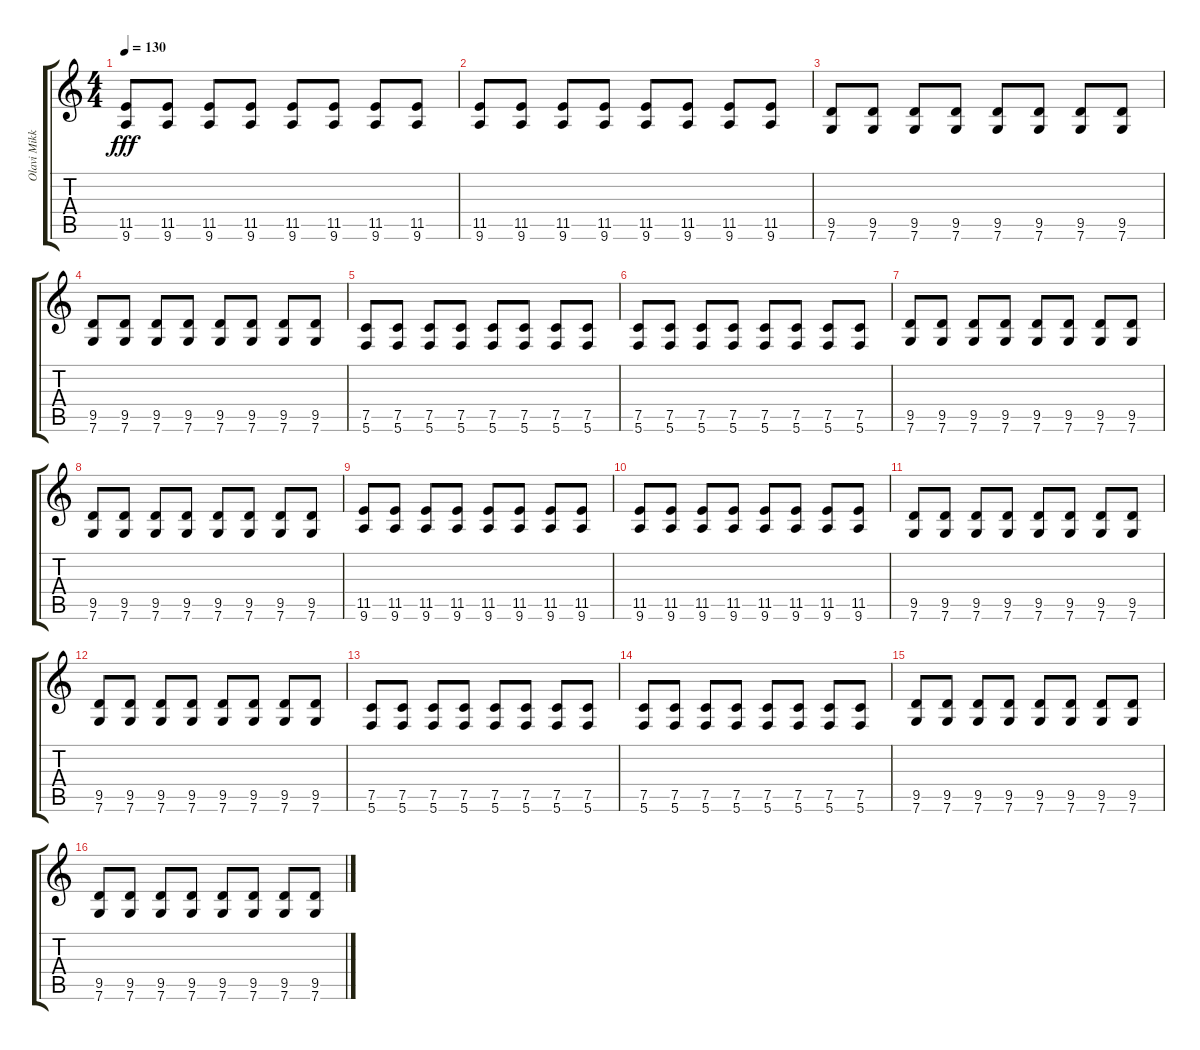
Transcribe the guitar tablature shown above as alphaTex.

\track ("Olavi Mikkonen 2" "Olavi Mikk") {instrument distortionguitar}
\staff {score tabs}
\tuning (C4 G3 Eb3 Bb2 F2 C2) {hide}
\ts (4 4)
\tempo 130
\clef g2
\ks c
(11.5 9.6).8{dy fff volume 11} (11.5 9.6).8 (11.5 9.6).8 (11.5 9.6).8 (11.5 9.6).8 (11.5 9.6).8 (11.5 9.6).8 (11.5 9.6).8 |
(11.5 9.6).8 (11.5 9.6).8 (11.5 9.6).8 (11.5 9.6).8 (11.5 9.6).8 (11.5 9.6).8 (11.5 9.6).8 (11.5 9.6).8 |
(9.5 7.6).8 (9.5 7.6).8 (9.5 7.6).8 (9.5 7.6).8 (9.5 7.6).8 (9.5 7.6).8 (9.5 7.6).8 (9.5 7.6).8 |
(9.5 7.6).8 (9.5 7.6).8 (9.5 7.6).8 (9.5 7.6).8 (9.5 7.6).8 (9.5 7.6).8 (9.5 7.6).8 (9.5 7.6).8 |
(7.5 5.6).8{volume 9} (7.5 5.6).8 (7.5 5.6).8 (7.5 5.6).8 (7.5 5.6).8 (7.5 5.6).8 (7.5 5.6).8 (7.5 5.6).8 |
(7.5 5.6).8 (7.5 5.6).8 (7.5 5.6).8 (7.5 5.6).8 (7.5 5.6).8 (7.5 5.6).8 (7.5 5.6).8 (7.5 5.6).8 |
(9.5 7.6).8 (9.5 7.6).8 (9.5 7.6).8 (9.5 7.6).8 (9.5 7.6).8 (9.5 7.6).8 (9.5 7.6).8 (9.5 7.6).8 |
(9.5 7.6).8 (9.5 7.6).8 (9.5 7.6).8 (9.5 7.6).8 (9.5 7.6).8 (9.5 7.6).8 (9.5 7.6).8 (9.5 7.6).8 |
(11.5 9.6).8{volume 7} (11.5 9.6).8 (11.5 9.6).8 (11.5 9.6).8 (11.5 9.6).8 (11.5 9.6).8 (11.5 9.6).8 (11.5 9.6).8 |
(11.5 9.6).8 (11.5 9.6).8 (11.5 9.6).8 (11.5 9.6).8 (11.5 9.6).8 (11.5 9.6).8 (11.5 9.6).8 (11.5 9.6).8 |
(9.5 7.6).8 (9.5 7.6).8 (9.5 7.6).8 (9.5 7.6).8 (9.5 7.6).8 (9.5 7.6).8 (9.5 7.6).8 (9.5 7.6).8 |
(9.5 7.6).8 (9.5 7.6).8 (9.5 7.6).8 (9.5 7.6).8 (9.5 7.6).8 (9.5 7.6).8 (9.5 7.6).8 (9.5 7.6).8 |
(7.5 5.6).8{volume 5} (7.5 5.6).8 (7.5 5.6).8 (7.5 5.6).8 (7.5 5.6).8 (7.5 5.6).8 (7.5 5.6).8 (7.5 5.6).8 |
(7.5 5.6).8 (7.5 5.6).8 (7.5 5.6).8 (7.5 5.6).8 (7.5 5.6).8 (7.5 5.6).8 (7.5 5.6).8 (7.5 5.6).8 |
(9.5 7.6).8 (9.5 7.6).8 (9.5 7.6).8 (9.5 7.6).8 (9.5 7.6).8 (9.5 7.6).8 (9.5 7.6).8 (9.5 7.6).8 |
(9.5 7.6).8 (9.5 7.6).8 (9.5 7.6).8 (9.5 7.6).8 (9.5 7.6).8 (9.5 7.6).8 (9.5 7.6).8 (9.5 7.6).8
